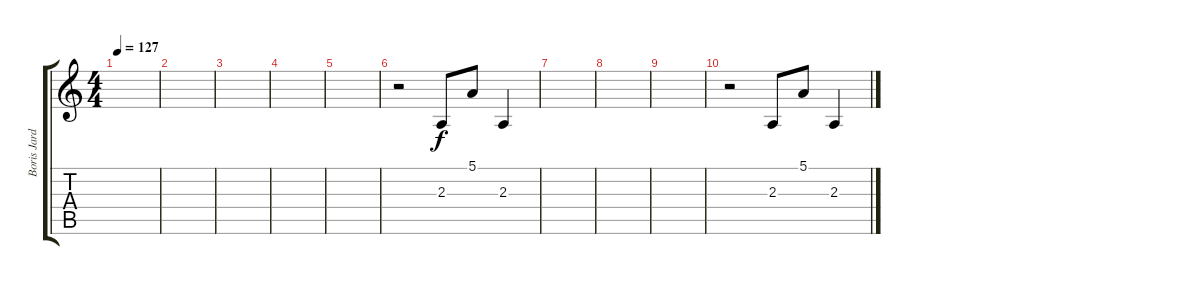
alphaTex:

\track ("Boris Jardel chant" "Boris Jard") {instrument choiraahs}
\staff {score tabs}
\tuning (E4 B3 G3 D3 A2 E2) {hide}
\ts (4 4)
\tempo 127
\clef g2
\ks c
|
|
|
|
|
r.2 2.3.8 5.1.8 2.3.4 |
|
|
|
r.2 2.3.8 5.1.8 2.3.4
